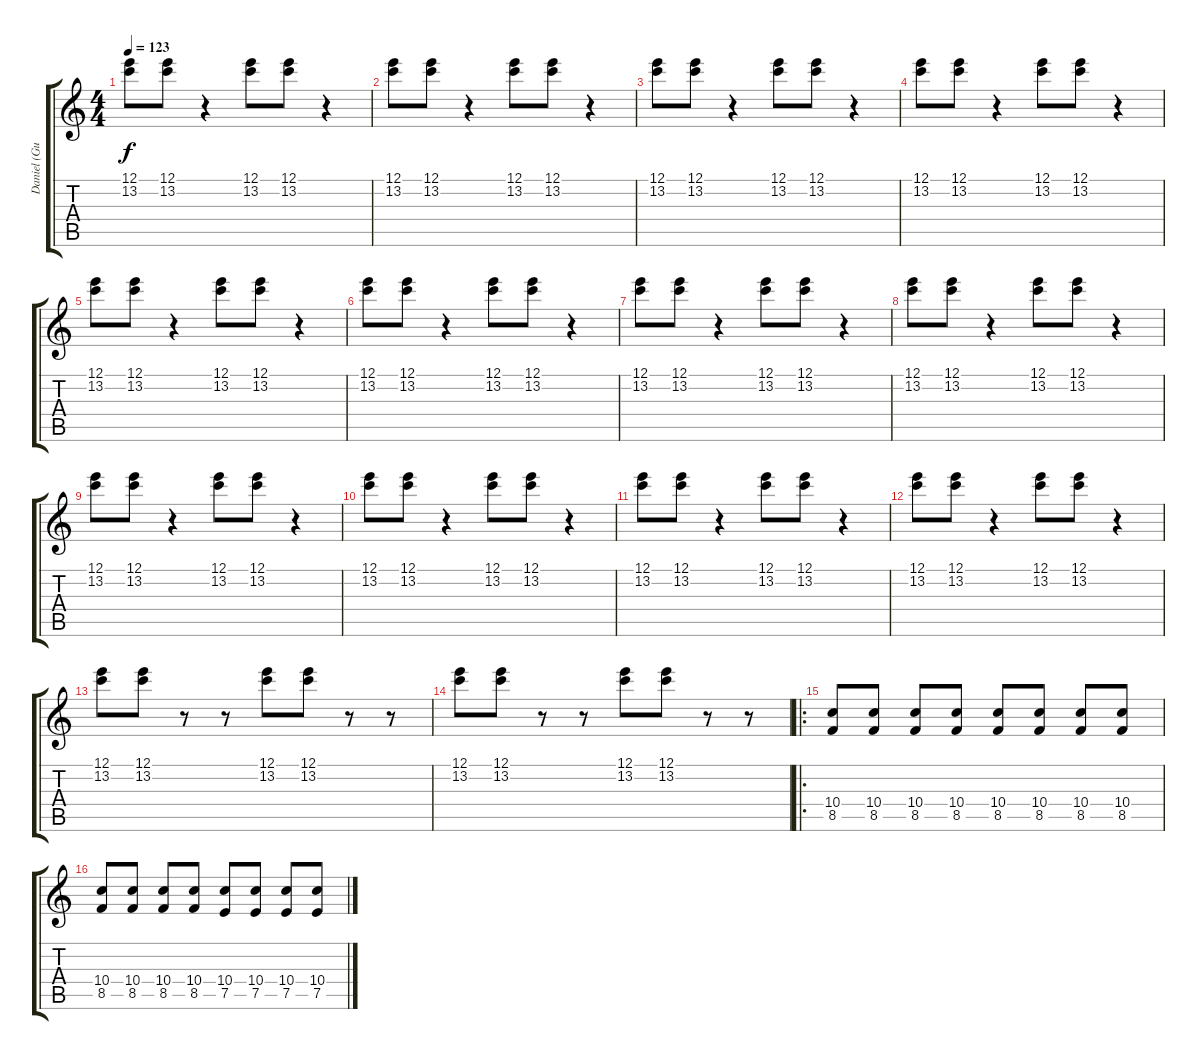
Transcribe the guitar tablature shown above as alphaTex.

\track ("Daniel (Guitar)" "Daniel (Gu") {instrument electricguitarclean}
\staff {score tabs}
\tuning (E4 B3 G3 D3 A2 E2) {hide}
\ts (4 4)
\tempo 123
\clef g2
\ks c
(12.1 13.2).8{dy f} (12.1 13.2).8 r.4 (12.1 13.2).8 (12.1 13.2).8 r.4 |
(12.1 13.2).8 (12.1 13.2).8 r.4 (12.1 13.2).8 (12.1 13.2).8 r.4 |
(12.1 13.2).8 (12.1 13.2).8 r.4 (12.1 13.2).8 (12.1 13.2).8 r.4 |
(12.1 13.2).8 (12.1 13.2).8 r.4 (12.1 13.2).8 (12.1 13.2).8 r.4 |
(12.1 13.2).8 (12.1 13.2).8 r.4 (12.1 13.2).8 (12.1 13.2).8 r.4 |
(12.1 13.2).8 (12.1 13.2).8 r.4 (12.1 13.2).8 (12.1 13.2).8 r.4 |
(12.1 13.2).8 (12.1 13.2).8 r.4 (12.1 13.2).8 (12.1 13.2).8 r.4 |
(12.1 13.2).8 (12.1 13.2).8 r.4 (12.1 13.2).8 (12.1 13.2).8 r.4 |
(12.1 13.2).8 (12.1 13.2).8 r.4 (12.1 13.2).8 (12.1 13.2).8 r.4 |
(12.1 13.2).8 (12.1 13.2).8 r.4 (12.1 13.2).8 (12.1 13.2).8 r.4 |
(12.1 13.2).8 (12.1 13.2).8 r.4 (12.1 13.2).8 (12.1 13.2).8 r.4 |
(12.1 13.2).8 (12.1 13.2).8 r.4 (12.1 13.2).8 (12.1 13.2).8 r.4 |
(12.1 13.2).8 (12.1 13.2).8 r.8 r.8 (12.1 13.2).8 (12.1 13.2).8 r.8 r.8 |
(12.1 13.2).8 (12.1 13.2).8 r.8 r.8 (12.1 13.2).8 (12.1 13.2).8 r.8 r.8 |
\ro
(10.4 8.5).8 (10.4 8.5).8 (10.4 8.5).8 (10.4 8.5).8 (10.4 8.5).8 (10.4 8.5).8 (10.4 8.5).8 (10.4 8.5).8 |
(10.4 8.5).8 (10.4 8.5).8 (10.4 8.5).8 (10.4 8.5).8 (10.4 7.5).8 (10.4 7.5).8 (10.4 7.5).8 (10.4 7.5).8
